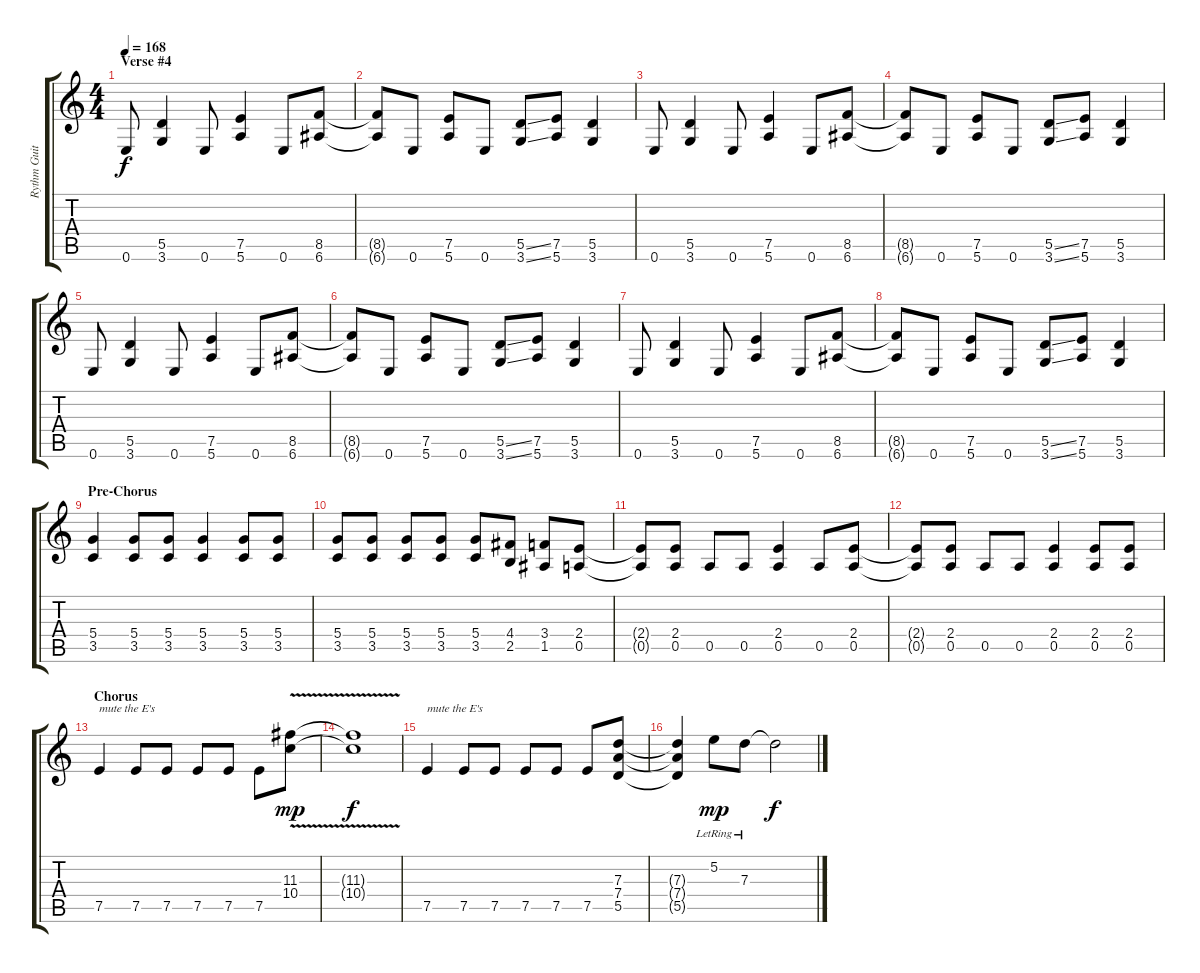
\track ("Rythm Guitar Two (heavily distorted)" "Rythm Guit") {instrument distortionguitar}
\staff {score tabs}
\tuning (E4 B3 G3 D3 A2 E2) {hide}
\ts (4 4)
\section ("" "Verse #4")
\tempo 168
\clef g2
\ks c
0.6.8{dy f} (5.5 3.6).4 0.6.8 (7.5 5.6).4 0.6.8 (8.5 6.6).8 |
(8.5{t} 6.6{t}).8 0.6.8 (7.5 5.6).8 0.6.8 (5.5{ss} 3.6{ss}).8 (7.5 5.6).8 (5.5 3.6).4 |
0.6.8 (5.5 3.6).4 0.6.8 (7.5 5.6).4 0.6.8 (8.5 6.6).8 |
(8.5{t} 6.6{t}).8 0.6.8 (7.5 5.6).8 0.6.8 (5.5{ss} 3.6{ss}).8 (7.5 5.6).8 (5.5 3.6).4 |
0.6.8 (5.5 3.6).4 0.6.8 (7.5 5.6).4 0.6.8 (8.5 6.6).8 |
(8.5{t} 6.6{t}).8 0.6.8 (7.5 5.6).8 0.6.8 (5.5{ss} 3.6{ss}).8 (7.5 5.6).8 (5.5 3.6).4 |
0.6.8 (5.5 3.6).4 0.6.8 (7.5 5.6).4 0.6.8 (8.5 6.6).8 |
(8.5{t} 6.6{t}).8 0.6.8 (7.5 5.6).8 0.6.8 (5.5{ss} 3.6{ss}).8 (7.5 5.6).8 (5.5 3.6).4 |
\section ("" "Pre-Chorus")
(5.4 3.5).4 (5.4 3.5).8 (5.4 3.5).8 (5.4 3.5).4 (5.4 3.5).8 (5.4 3.5).8 |
(5.4 3.5).8 (5.4 3.5).8 (5.4 3.5).8 (5.4 3.5).8 (5.4 3.5).8 (4.4 2.5).8 (3.4 1.5).8 (2.4 0.5).8 |
(2.4{t} 0.5{t}).8 (2.4 0.5).8 0.5.8 0.5.8 (2.4 0.5).4 0.5.8 (2.4 0.5).8 |
(2.4{t} 0.5{t}).8 (2.4 0.5).8 0.5.8 0.5.8 (2.4 0.5).4 (2.4 0.5).8 (2.4 0.5).8 |
\section ("" "Chorus")
7.5.4{txt "mute the E's"} 7.5.8 7.5.8 7.5.8 7.5.8 7.5.8 (11.3{v} 10.4{v}).8{dy mp} |
(11.3{t} 10.4{t}).1{dy f} |
7.5.4{txt "mute the E's"} 7.5.8 7.5.8 7.5.8 7.5.8 7.5.8 (7.3 7.4 5.5).8 |
(7.3{t} 7.4{t} 5.5{t}).4 5.2{lr}.8{dy mp} 7.3{lr}.8 7.3{t}.2{dy f}
